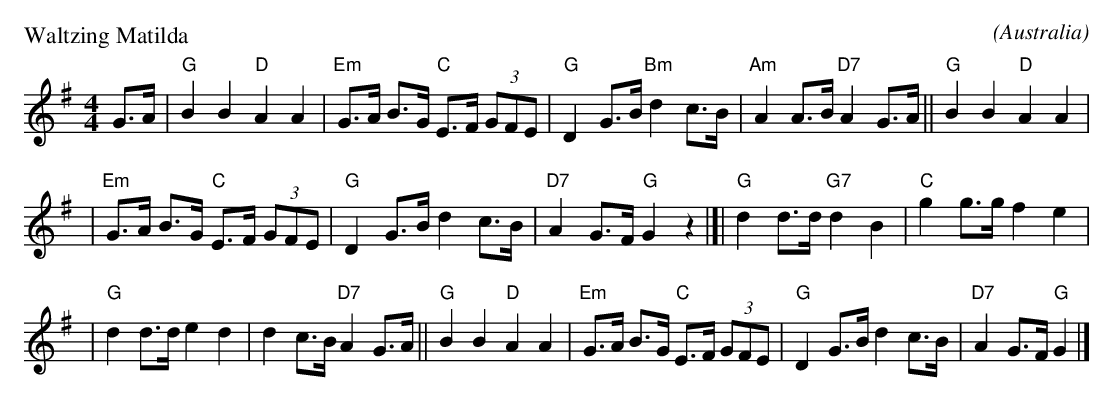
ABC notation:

X:1
P:Waltzing Matilda
M:4/4
C:
O:Australia
K:G
L:1/8
G>A \
| "G"B2 B2 "D"A2 A2 | "Em"G>A B>G "C"E>F (3GFE | "G"D2 G>B "Bm"d2 c>B | "Am"A2 A>B "D7"A2 G>A || "G"B2 B2 "D"A2 A2 |
| "Em"G>A B>G "C"E>F (3GFE | "G"D2 G>B d2 c>B | "D7"A2 G>F "G"G2 z2 |[| "G"d2 d>d "G7"d2 B2 | "C"g2 g>g f2 e2 |
| "G"d2 d>d e2 d2 | d2 c>B "D7"A2 G>A || "G"B2 B2 "D"A2 A2 | "Em"G>A B>G "C"E>F (3GFE | "G"D2 G>B d2 c>B | "D7"A2 G>F "G"G2 |]
